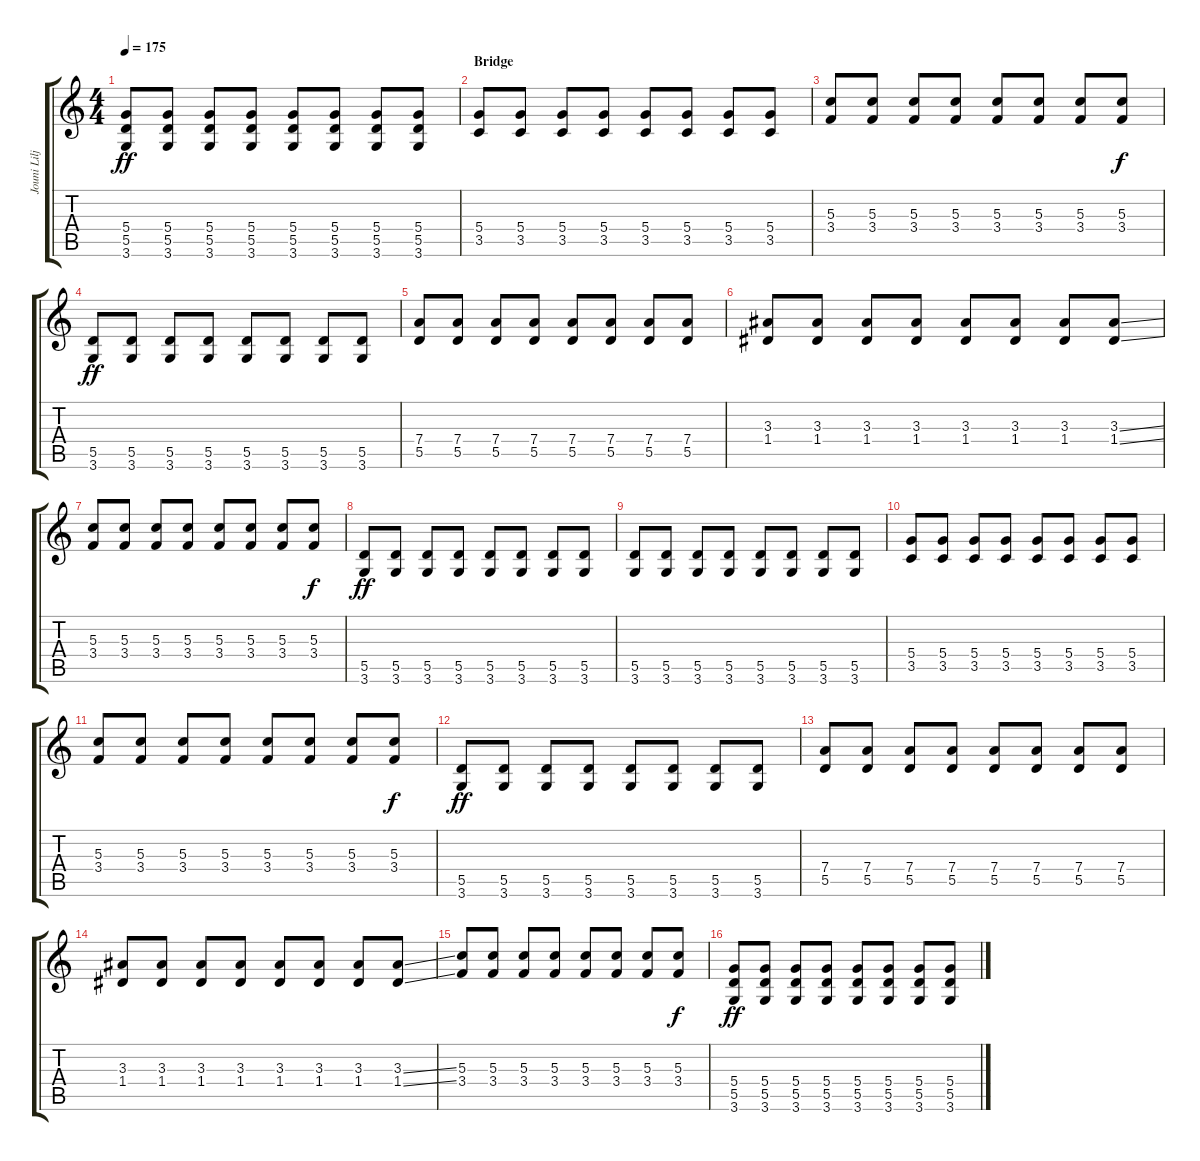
\track ("Jouni Lilja-Rhythm Distortion" "Jouni Lilj") {instrument overdrivenguitar}
\staff {score tabs}
\tuning (E4 B3 G3 D3 A2 E2) {hide}
\ts (4 4)
\tempo 175
\clef g2
\ks c
(5.4 5.5 3.6).8{dy ff} (5.4 5.5 3.6).8 (5.4 5.5 3.6).8 (5.4 5.5 3.6).8 (5.4 5.5 3.6).8 (5.4 5.5 3.6).8 (5.4 5.5 3.6).8 (5.4 5.5 3.6).8 |
\section ("" "Bridge")
(5.4 3.5).8 (5.4 3.5).8 (5.4 3.5).8 (5.4 3.5).8 (5.4 3.5).8 (5.4 3.5).8 (5.4 3.5).8 (5.4 3.5).8 |
(5.3 3.4).8 (5.3 3.4).8 (5.3 3.4).8 (5.3 3.4).8 (5.3 3.4).8 (5.3 3.4).8 (5.3 3.4).8 (5.3 3.4).8{dy f} |
(5.5 3.6).8{dy ff} (5.5 3.6).8 (5.5 3.6).8 (5.5 3.6).8 (5.5 3.6).8 (5.5 3.6).8 (5.5 3.6).8 (5.5 3.6).8 |
(7.4 5.5).8 (7.4 5.5).8 (7.4 5.5).8 (7.4 5.5).8 (7.4 5.5).8 (7.4 5.5).8 (7.4 5.5).8 (7.4 5.5).8 |
(3.3 1.4).8 (3.3 1.4).8 (3.3 1.4).8 (3.3 1.4).8 (3.3 1.4).8 (3.3 1.4).8 (3.3 1.4).8 (3.3{ss} 1.4{ss}).8 |
(5.3 3.4).8 (5.3 3.4).8 (5.3 3.4).8 (5.3 3.4).8 (5.3 3.4).8 (5.3 3.4).8 (5.3 3.4).8 (5.3 3.4).8{dy f} |
(5.5 3.6).8{dy ff} (5.5 3.6).8 (5.5 3.6).8 (5.5 3.6).8 (5.5 3.6).8 (5.5 3.6).8 (5.5 3.6).8 (5.5 3.6).8 |
(5.5 3.6).8 (5.5 3.6).8 (5.5 3.6).8 (5.5 3.6).8 (5.5 3.6).8 (5.5 3.6).8 (5.5 3.6).8 (5.5 3.6).8 |
(5.4 3.5).8 (5.4 3.5).8 (5.4 3.5).8 (5.4 3.5).8 (5.4 3.5).8 (5.4 3.5).8 (5.4 3.5).8 (5.4 3.5).8 |
(5.3 3.4).8 (5.3 3.4).8 (5.3 3.4).8 (5.3 3.4).8 (5.3 3.4).8 (5.3 3.4).8 (5.3 3.4).8 (5.3 3.4).8{dy f} |
(5.5 3.6).8{dy ff} (5.5 3.6).8 (5.5 3.6).8 (5.5 3.6).8 (5.5 3.6).8 (5.5 3.6).8 (5.5 3.6).8 (5.5 3.6).8 |
(7.4 5.5).8 (7.4 5.5).8 (7.4 5.5).8 (7.4 5.5).8 (7.4 5.5).8 (7.4 5.5).8 (7.4 5.5).8 (7.4 5.5).8 |
(3.3 1.4).8 (3.3 1.4).8 (3.3 1.4).8 (3.3 1.4).8 (3.3 1.4).8 (3.3 1.4).8 (3.3 1.4).8 (3.3{ss} 1.4{ss}).8 |
(5.3 3.4).8 (5.3 3.4).8 (5.3 3.4).8 (5.3 3.4).8 (5.3 3.4).8 (5.3 3.4).8 (5.3 3.4).8 (5.3 3.4).8{dy f} |
(5.4 5.5 3.6).8{dy ff} (5.4 5.5 3.6).8 (5.4 5.5 3.6).8 (5.4 5.5 3.6).8 (5.4 5.5 3.6).8 (5.4 5.5 3.6).8 (5.4 5.5 3.6).8 (5.4 5.5 3.6).8
